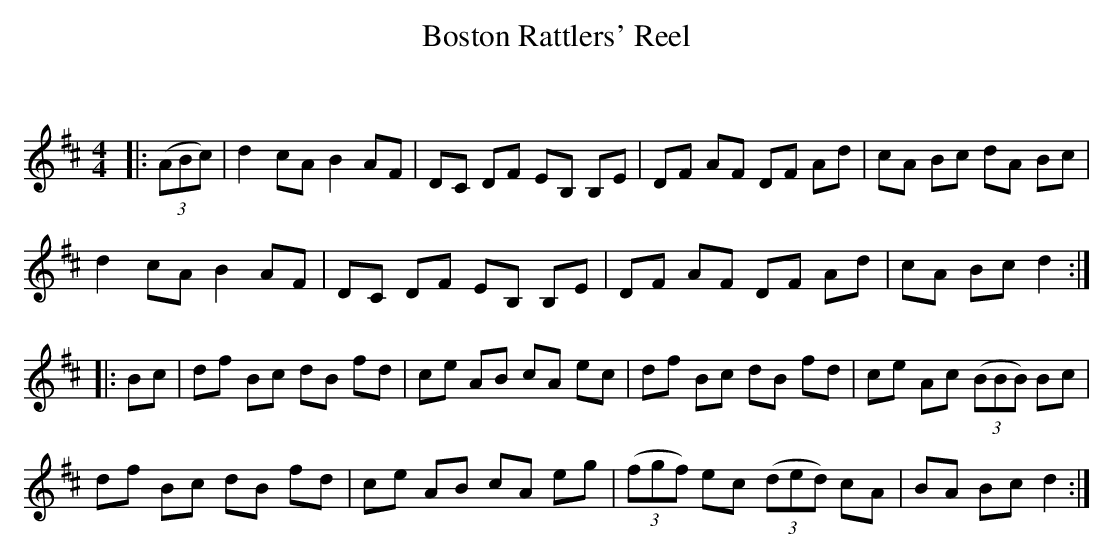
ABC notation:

X:1
T: Boston Rattlers' Reel
C:
Q: 232
K:D
M:4/4
L:1/8
|:((3ABc) |d2 cA B2 AF|DC DF EB, B,E|DF AF DF Ad|cA Bc dA Bc|
d2 cA B2 AF|DC DF EB, B,E|DF AF DF Ad|cA Bc d2:|
|:Bc|df Bc dB fd|ce AB cA ec|df Bc dB fd|ce Ac ((3BBB) Bc|
df Bc dB fd|ce AB cA eg|((3fgf) ec ((3ded) cA|BA Bc d2:|
